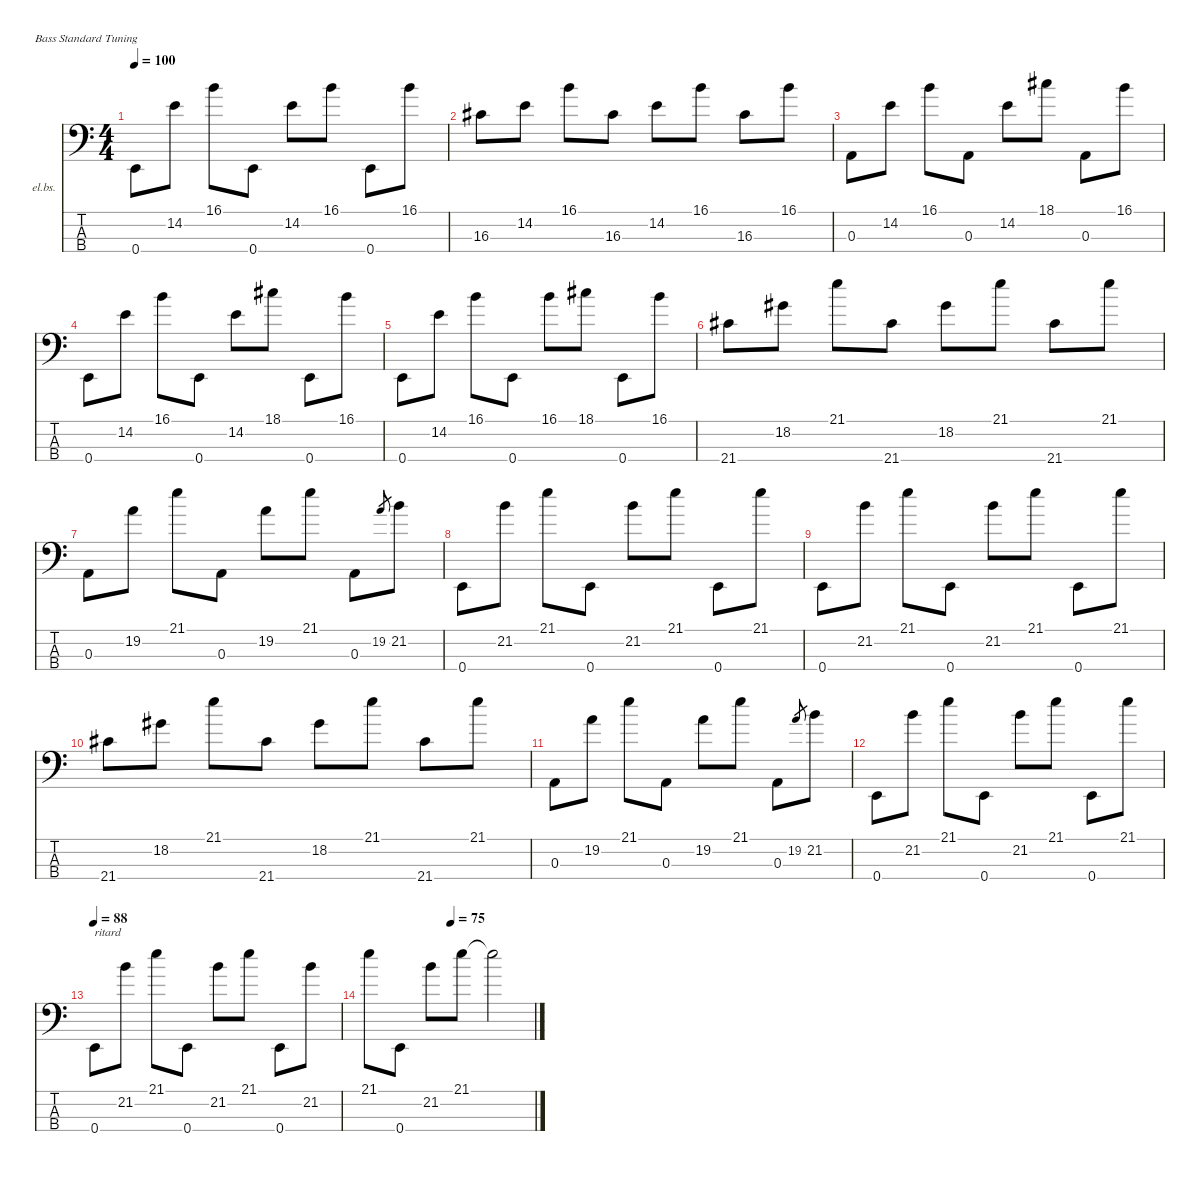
\defaultSystemsLayout 4
\hideDynamics
\bracketExtendMode nobrackets
\firstSystemTrackNameOrientation horizontal
\otherSystemsTrackNameOrientation horizontal
\track ("Bass" "el.bs.") {instrument electricbassfinger}
\staff {score tabs}
\tuning (G2 D2 A1 E1)
\ts (4 4)
\tempo 100
\clef f4
\ks c
0.4.8{dy fff} 14.2.8 16.1.8 0.4.8 14.2.8 16.1.8 0.4.8 16.1.8 |
16.3{acc #}.8 14.2.8 16.1.8 16.3{acc #}.8 14.2.8 16.1.8 16.3{acc #}.8 16.1.8 |
0.3.8 14.2.8 16.1.8 0.3.8 14.2.8 18.1{acc #}.8 0.3.8 16.1.8 |
0.4.8 14.2.8 16.1.8 0.4.8 14.2.8 18.1{acc #}.8 0.4.8 16.1.8 |
0.4.8 14.2.8 16.1.8 0.4.8 16.1.8 18.1{acc #}.8 0.4.8 16.1.8 |
21.4{acc #}.8 18.2{acc #}.8 21.1.8 21.4{acc #}.8 18.2{acc #}.8 21.1.8 21.4{acc #}.8 21.1.8 |
0.3.8 19.2.8 21.1.8 0.3.8 19.2.8 21.1.8 0.3.8 19.2.8{gr dy mf} 21.2.8{dy fff} |
0.4.8 21.2.8 21.1.8 0.4.8 21.2.8 21.1.8 0.4.8 21.1.8 |
0.4.8 21.2.8 21.1.8 0.4.8 21.2.8 21.1.8 0.4.8 21.1.8 |
21.4{acc #}.8 18.2{acc #}.8 21.1.8 21.4{acc #}.8 18.2{acc #}.8 21.1.8 21.4{acc #}.8 21.1.8 |
0.3.8 19.2.8 21.1.8 0.3.8 19.2.8 21.1.8 0.3.8 19.2.8{gr dy mf} 21.2.8{dy fff} |
0.4.8 21.2.8 21.1.8 0.4.8 21.2.8 21.1.8 0.4.8 21.1.8 |
\tempo 88
0.4.8{txt "ritard"} 21.2.8 21.1.8 0.4.8 21.2.8 21.1.8 0.4.8 21.2.8 |
\tempo (75 0.5)
21.1.8{dy f} 0.4.8 21.2.8 21.1.8 21.1{t}.2
